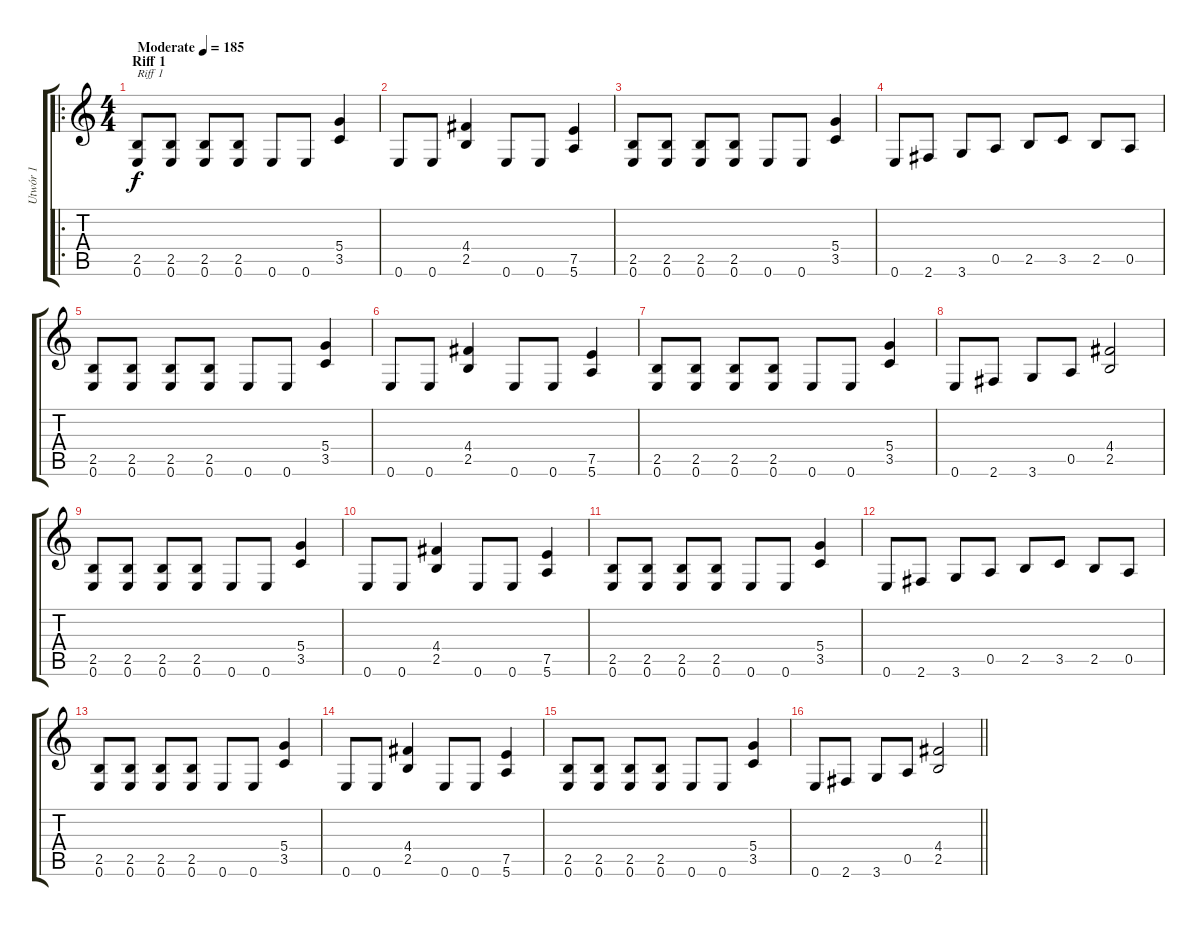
\track ("Utwór 1" "Utwór 1") {instrument distortionguitar}
\staff {score tabs}
\tuning (E4 B3 G3 D3 A2 E2) {hide}
\ro
\ts (4 4)
\section ("" "Riff 1")
\tempo (185 "Moderate")
\clef g2
\ks c
(2.5 0.6).8{txt "Riff 1" dy f instrument distortionguitar} (2.5 0.6).8 (2.5 0.6).8 (2.5 0.6).8 0.6.8 0.6.8 (5.4 3.5).4 |
0.6.8 0.6.8 (4.4 2.5).4 0.6.8 0.6.8 (7.5 5.6).4 |
(2.5 0.6).8 (2.5 0.6).8 (2.5 0.6).8 (2.5 0.6).8 0.6.8 0.6.8 (5.4 3.5).4 |
0.6.8 2.6.8 3.6.8 0.5.8 2.5.8 3.5.8 2.5.8 0.5.8 |
(2.5 0.6).8 (2.5 0.6).8 (2.5 0.6).8 (2.5 0.6).8 0.6.8 0.6.8 (5.4 3.5).4 |
0.6.8 0.6.8 (4.4 2.5).4 0.6.8 0.6.8 (7.5 5.6).4 |
(2.5 0.6).8 (2.5 0.6).8 (2.5 0.6).8 (2.5 0.6).8 0.6.8 0.6.8 (5.4 3.5).4 |
0.6.8 2.6.8 3.6.8 0.5.8 (4.4 2.5).2 |
(2.5 0.6).8 (2.5 0.6).8 (2.5 0.6).8 (2.5 0.6).8 0.6.8 0.6.8 (5.4 3.5).4 |
0.6.8 0.6.8 (4.4 2.5).4 0.6.8 0.6.8 (7.5 5.6).4 |
(2.5 0.6).8 (2.5 0.6).8 (2.5 0.6).8 (2.5 0.6).8 0.6.8 0.6.8 (5.4 3.5).4 |
0.6.8 2.6.8 3.6.8 0.5.8 2.5.8 3.5.8 2.5.8 0.5.8 |
(2.5 0.6).8 (2.5 0.6).8 (2.5 0.6).8 (2.5 0.6).8 0.6.8 0.6.8 (5.4 3.5).4 |
0.6.8 0.6.8 (4.4 2.5).4 0.6.8 0.6.8 (7.5 5.6).4 |
(2.5 0.6).8 (2.5 0.6).8 (2.5 0.6).8 (2.5 0.6).8 0.6.8 0.6.8 (5.4 3.5).4 |
\barLineRight lightlight
0.6.8 2.6.8 3.6.8 0.5.8 (4.4 2.5).2
